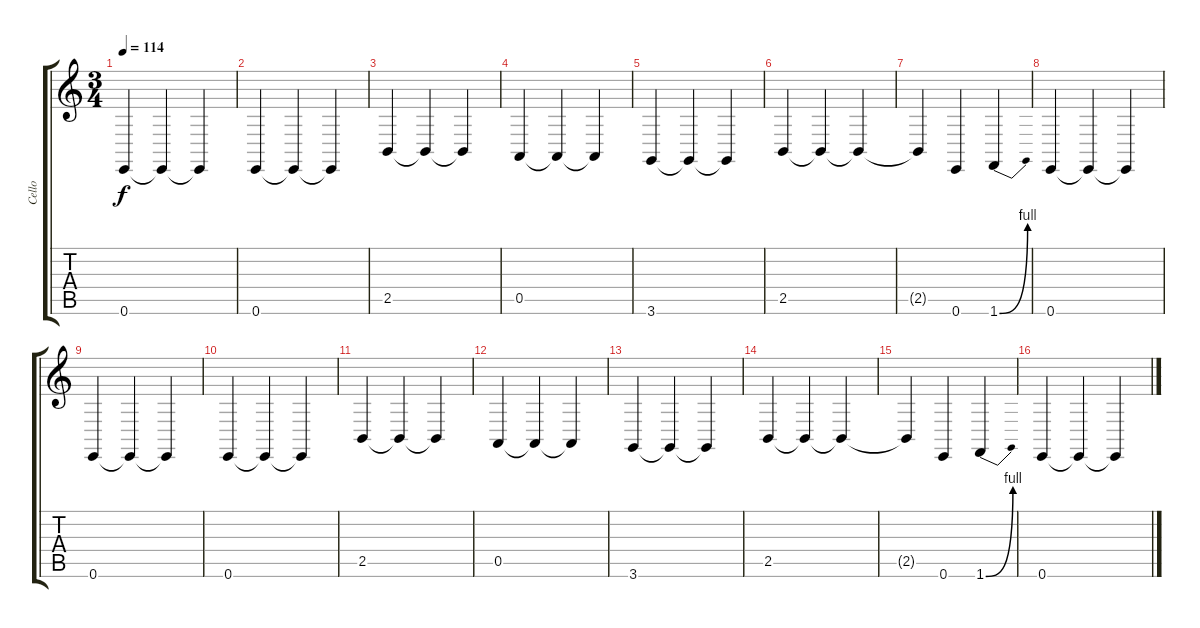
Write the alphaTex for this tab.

\track ("Cello" "Cello") {instrument cello}
\staff {score tabs}
\tuning (E4 B3 G3 D3 A2 E2) {hide}
\ts (3 4)
\tempo 114
\clef g2
\ks c
0.6.4{dy f} 0.6{t}.4 0.6{t}.4 |
0.6.4 0.6{t}.4{volume 16} 0.6{t}.4 |
2.5.4 2.5{t}.4 2.5{t}.4 |
0.5.4 0.5{t}.4 0.5{t}.4 |
3.6.4 3.6{t}.4 3.6{t}.4 |
2.5.4 2.5{t}.4 2.5{t}.4 |
2.5{t}.4 0.6.4 1.6{be (bend 0 0 60 4)}.4 |
0.6.4 0.6{t}.4 0.6{t}.4 |
0.6.4 0.6{t}.4 0.6{t}.4 |
0.6.4 0.6{t}.4 0.6{t}.4 |
2.5.4 2.5{t}.4 2.5{t}.4 |
0.5.4 0.5{t}.4 0.5{t}.4 |
3.6.4 3.6{t}.4 3.6{t}.4 |
2.5.4 2.5{t}.4 2.5{t}.4 |
2.5{t}.4 0.6.4 1.6{be (bend 0 0 60 4)}.4 |
0.6.4 0.6{t}.4 0.6{t}.4{volume 13}
